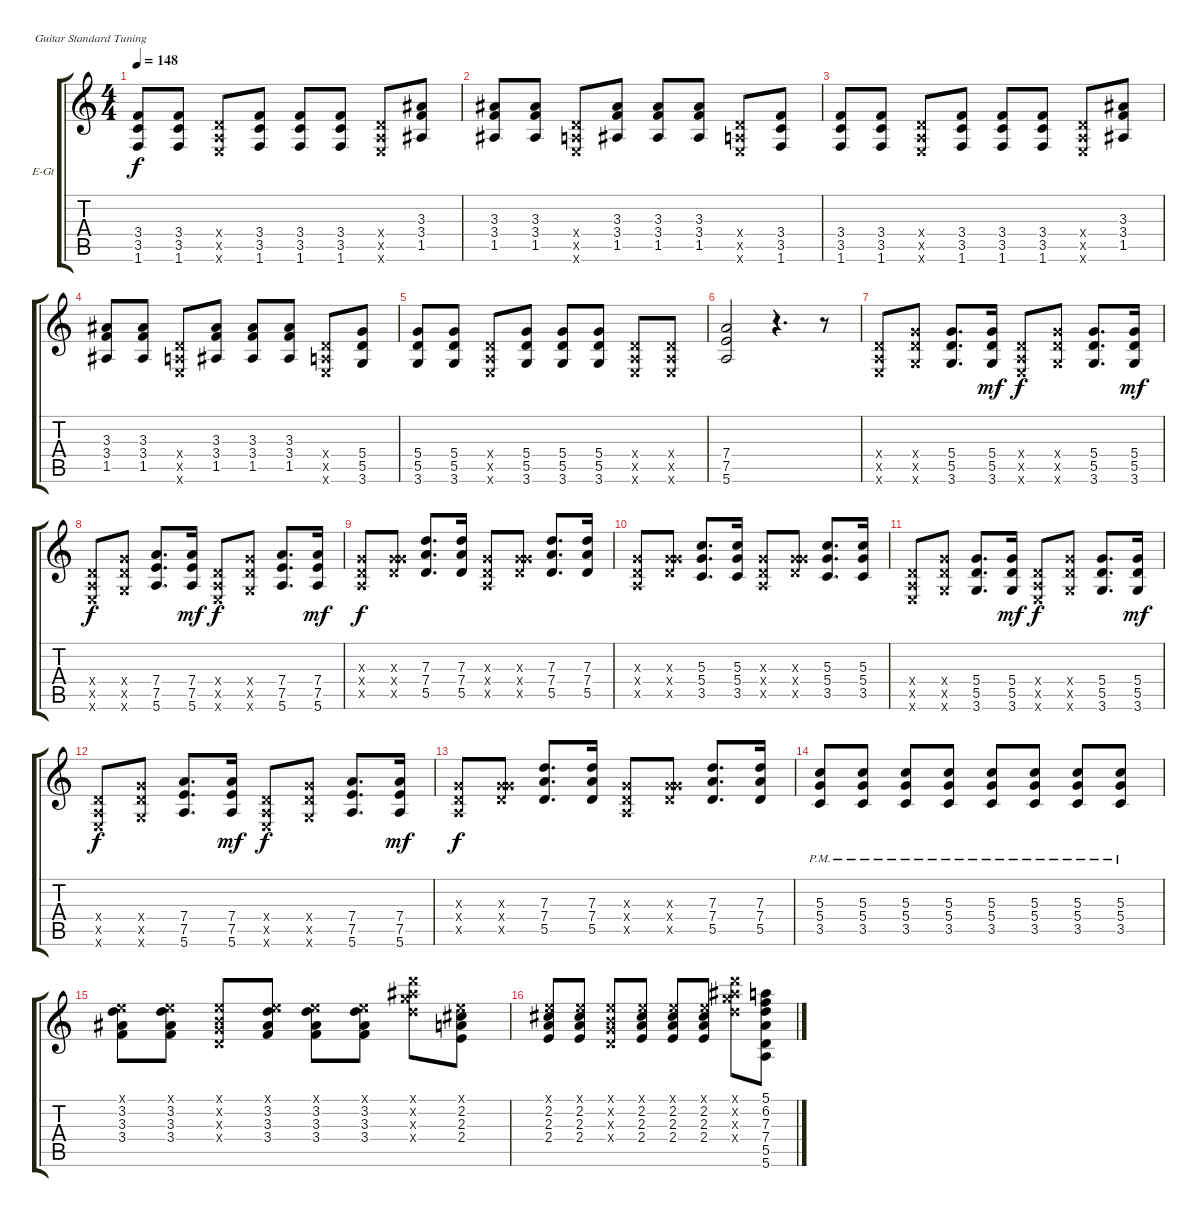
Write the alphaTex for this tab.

\defaultSystemsLayout 4
\bracketExtendMode groupsimilarinstruments
\firstSystemTrackNameOrientation horizontal
\otherSystemsTrackNameOrientation horizontal
\track ("Аня" "E-Gt") {instrument distortionguitar}
\staff {score tabs}
\tuning (E4 B3 G3 D3 A2 E2)
\ts (4 4)
\tempo 148
\clef g2
\ks c
(3.4 1.6 3.5).8{dy f} (3.4 1.6 3.5).8 (0.4{x} 0.5{x} 0.6{x}).8 (3.4 1.6 3.5).8 (3.4 1.6 3.5).8 (3.4 1.6 3.5).8 (0.4{x} 0.5{x} 0.6{x}).8 (3.4 1.5 3.3).8 |
(3.4 1.5 3.3).8 (3.4 1.5 3.3).8 (0.4{x} 0.5{x} 0.6{x}).8 (3.4 1.5 3.3).8 (3.4 1.5 3.3).8 (3.4 1.5 3.3).8 (0.4{x} 0.5{x} 0.6{x}).8 (3.4 1.6 3.5).8 |
(3.4 1.6 3.5).8 (3.4 1.6 3.5).8 (0.4{x} 0.5{x} 0.6{x}).8 (3.4 1.6 3.5).8 (3.4 1.6 3.5).8 (3.4 1.6 3.5).8 (0.4{x} 0.5{x} 0.6{x}).8 (3.4 1.5 3.3).8 |
(3.4 1.5 3.3).8 (3.4 1.5 3.3).8 (0.4{x} 0.5{x} 0.6{x}).8 (3.4 1.5 3.3).8 (3.4 1.5 3.3).8 (3.4 1.5 3.3).8 (0.4{x} 0.5{x} 0.6{x}).8 (5.4 3.6 5.5).8 |
(5.4 3.6 5.5).8 (5.4 3.6 5.5).8 (0.4{x} 0.5{x} 0.6{x}).8 (5.4 3.6 5.5).8 (5.4 3.6 5.5).8 (5.4 3.6 5.5).8 (0.4{x} 0.5{x} 0.6{x}).8 (0.4{x} 0.5{x} 0.6{x}).8 |
(5.6 7.5 7.4).2 r.4{d} r.8 |
(0.6{x} 0.5{x} 0.4{x}).8 (5.4{x} 5.5{x} 3.6{x}).8 (5.4 5.5 3.6).8{d} (3.6 5.5 5.4).16{dy mf} (0.6{x} 0.5{x} 0.4{x}).8{dy f} (5.4{x} 5.5{x} 3.6{x}).8 (5.4 5.5 3.6).8{d} (3.6 5.5 5.4).16{dy mf} |
(0.6{x} 0.5{x} 0.4{x}).8{dy f} (5.4{x} 5.5{x} 3.6{x}).8 (7.4 7.5 5.6).8{d} (5.6 7.5 7.4).16{dy mf} (0.6{x} 0.5{x} 0.4{x}).8{dy f} (5.4{x} 5.5{x} 3.6{x}).8 (7.4 7.5 5.6).8{d} (5.6 7.5 7.4).16{dy mf} |
(0.5{x} 0.4{x} 0.3{x}).8{dy f} (5.4{x} 5.5{x} 0.3{x}).8 (7.4 5.5 7.3).8{d} (7.4 5.5 7.3).16 (0.5{x} 0.4{x} 0.3{x}).8 (5.4{x} 5.5{x} 0.3{x}).8 (7.4 5.5 7.3).8{d} (7.4 5.5 7.3).16 |
(0.5{x} 0.4{x} 0.3{x}).8 (5.4{x} 5.5{x} 0.3{x}).8 (5.4 3.5 5.3).8{d} (5.4 3.5 5.3).16 (0.5{x} 0.4{x} 0.3{x}).8 (5.4{x} 5.5{x} 0.3{x}).8 (5.4 3.5 5.3).8{d} (5.4 3.5 5.3).16 |
(0.6{x} 0.5{x} 0.4{x}).8 (5.4{x} 5.5{x} 3.6{x}).8 (5.4 5.5 3.6).8{d} (3.6 5.5 5.4).16{dy mf} (0.6{x} 0.5{x} 0.4{x}).8{dy f} (5.4{x} 5.5{x} 3.6{x}).8 (5.4 5.5 3.6).8{d} (3.6 5.5 5.4).16{dy mf} |
(0.6{x} 0.5{x} 0.4{x}).8{dy f} (5.4{x} 5.5{x} 3.6{x}).8 (7.4 7.5 5.6).8{d} (5.6 7.5 7.4).16{dy mf} (0.6{x} 0.5{x} 0.4{x}).8{dy f} (5.4{x} 5.5{x} 3.6{x}).8 (7.4 7.5 5.6).8{d} (5.6 7.5 7.4).16{dy mf} |
(0.5{x} 0.4{x} 0.3{x}).8{dy f} (5.4{x} 5.5{x} 0.3{x}).8 (7.4 5.5 7.3).8{d} (7.4 5.5 7.3).16 (0.5{x} 0.4{x} 0.3{x}).8 (5.4{x} 5.5{x} 0.3{x}).8 (7.4 5.5 7.3).8{d} (7.4 5.5 7.3).16 |
(5.4{pm} 3.5{pm} 5.3).8 (5.4{pm} 3.5{pm} 5.3).8 (5.4{pm} 3.5{pm} 5.3).8 (5.4{pm} 3.5{pm} 5.3).8 (5.4{pm} 3.5{pm} 5.3).8 (5.4{pm} 3.5{pm} 5.3).8 (5.4{pm} 3.5{pm} 5.3).8 (5.4{pm} 3.5{pm} 5.3).8 |
(0.1{x} 3.2 3.3 3.4).8 (0.1{x} 3.2 3.3 3.4).8 (0.1{x} 0.2{x} 0.3{x} 0.4{x}).8 (0.1{x} 3.2 3.3 3.4).8 (0.1{x} 3.2 3.3 3.4).8 (0.1{x} 3.2 3.3 3.4).8 (10.1{x} 11.2{x} 12.3{x} 12.4{x}).8 (0.1{x} 2.2 2.3 2.4).8 |
(0.1{x} 2.2 2.3 2.4).8 (0.1{x} 2.2 2.3 2.4).8 (0.1{x} 0.2{x} 0.3{x} 0.4{x}).8 (0.1{x} 2.2 2.3 2.4).8 (0.1{x} 2.2 2.3 2.4).8 (0.1{x} 2.2 2.3 2.4).8 (10.1{x} 11.2{x} 12.3{x} 12.4{x}).8 (5.1 6.2 7.3 7.4 5.5 5.6).8
